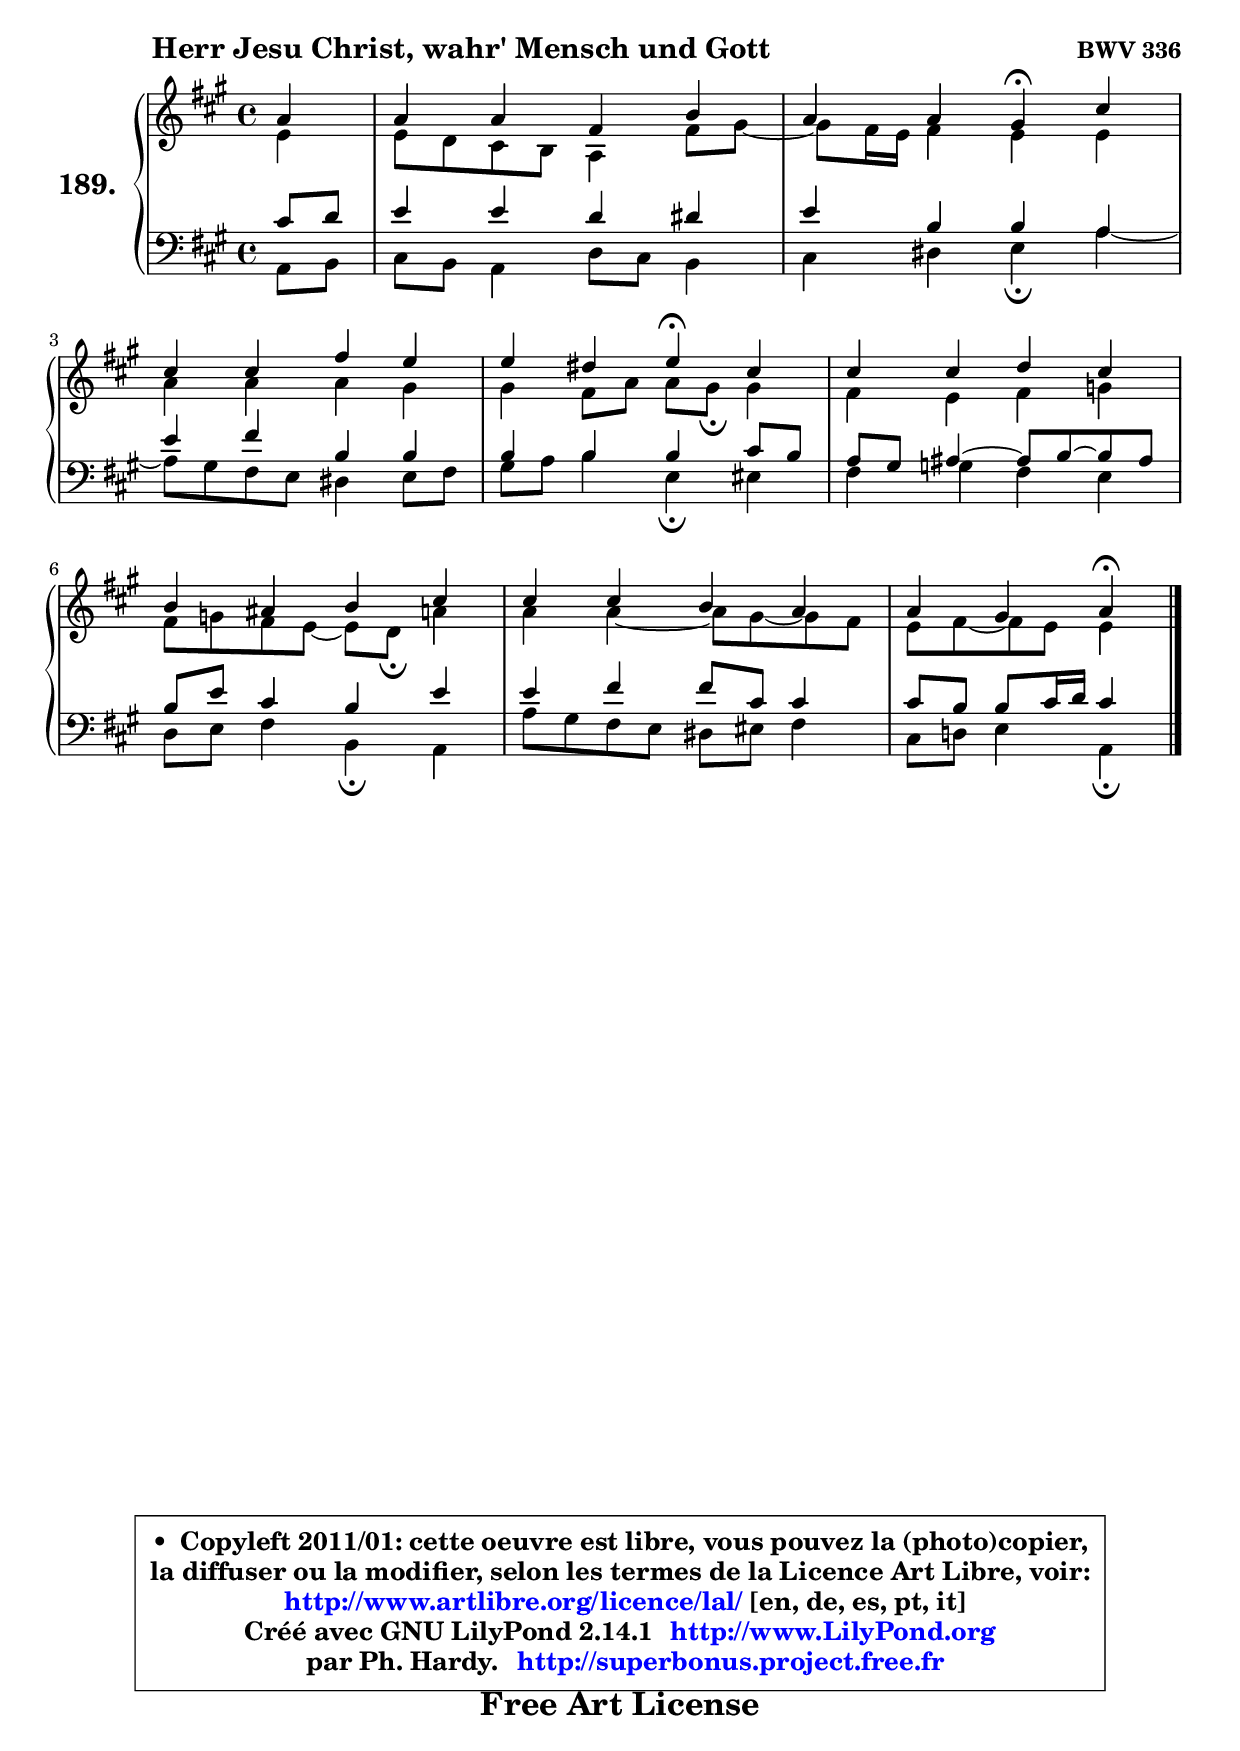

\version "2.14.1"

    \paper {
%	system-system-spacing #'padding = #0.1
%	score-system-spacing #'padding = #0.1
%	ragged-bottom = ##f
%	ragged-last-bottom = ##f
	}

    \header {
      opus = \markup { \bold "BWV 336" }
      piece = \markup { \hspace #9 \fontsize #2 \bold "Herr Jesu Christ, wahr' Mensch und Gott" }
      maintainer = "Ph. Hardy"
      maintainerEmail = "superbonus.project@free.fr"
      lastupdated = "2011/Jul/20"
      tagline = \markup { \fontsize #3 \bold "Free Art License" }
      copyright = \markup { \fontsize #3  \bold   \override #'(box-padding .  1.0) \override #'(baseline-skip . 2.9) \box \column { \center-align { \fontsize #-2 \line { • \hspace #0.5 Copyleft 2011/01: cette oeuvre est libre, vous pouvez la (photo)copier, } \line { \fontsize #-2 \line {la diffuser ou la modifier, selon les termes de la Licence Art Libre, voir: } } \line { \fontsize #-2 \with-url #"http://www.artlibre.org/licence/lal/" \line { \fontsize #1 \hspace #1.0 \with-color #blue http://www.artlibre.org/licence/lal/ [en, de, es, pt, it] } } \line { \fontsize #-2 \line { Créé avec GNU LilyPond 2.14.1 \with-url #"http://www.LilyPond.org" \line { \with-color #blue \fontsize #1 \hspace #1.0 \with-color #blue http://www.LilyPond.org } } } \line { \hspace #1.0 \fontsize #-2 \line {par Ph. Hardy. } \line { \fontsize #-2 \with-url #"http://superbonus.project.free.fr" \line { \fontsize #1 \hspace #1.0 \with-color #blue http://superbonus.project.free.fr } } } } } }

	  }

  guidemidi = {
       r4 |
        R1 |
        r2 \tempo 4 = 30 r4 \tempo 4 = 78 r4 |
        R1 |
        r2 \tempo 4 = 30 r4 \tempo 4 = 78 r4 |
        R1 |
        R1 |
        R1 |
        r4 r4 \tempo 4 = 30 r4 
	}

  upper = {
	\time 4/4
	\key a \major
	\clef treble
	\partial 4
	\voiceOne
	<< { 
	% SOPRANO
	\set Voice.midiInstrument = "acoustic grand"
	\relative c'' {
        a4 |
        a4 a fis b |
        a4 a gis\fermata cis |
\break
        cis4 cis fis e |
        e4 dis e\fermata cis |
        cis4 cis d cis |
\break
        b4 ais b cis |
        cis4 cis b a |
        a4 gis a4\fermata
        \bar "|."
	} % fin de relative
	}

	\context Voice="1" { \voiceTwo 
	% ALTO
	\set Voice.midiInstrument = "acoustic grand"
	\relative c' {
        e4 |
        e8 d cis b a4 fis'8 gis8 ~ |
	gis8 fis16 e fis4 e e |
        a4 a a gis |
        gis4 fis8 a a8 gis\fermata gis4 |
        fis4 e fis g |
        fis8 g fis e ~ e8 d\fermata a'4 |
        a4 a ~ a8 gis ~ gis fis |
        e8 fis ~ fis e e4
        \bar "|."
	} % fin de relative
	\oneVoice
	} >>
	}

    lower = {
	\time 4/4
	\key a \major
	\clef bass
	\partial 4
	\voiceOne
	<< { 
	% TENOR
	\set Voice.midiInstrument = "acoustic grand"
	\relative c' {
        cis8 d |
        e4 e d dis |
        e4 b b a |
        e'4 fis b, b |
        b4 b b cis8 b |
        a8 gis ais4 ~ ais8 b ~ b ais |
        b8 e cis4 b e |
        e4 fis fis8 cis cis4 |
        cis8 b b cis16 d cis4
        \bar "|."
	} % fin de relative
	}
	\context Voice="1" { \voiceTwo 
	% BASS
	\set Voice.midiInstrument = "acoustic grand"
	\relative c {
        a8 b |
        cis8 b a4 d8 cis b4 |
        cis4 dis e\fermata a4 ~ |
	a8 gis8 fis e dis4 e8 fis |
        gis8 a b4 e,\fermata eis |
        fis4 g fis e |
        d8 e fis4 b,\fermata a4 |
        a'8 gis fis e dis eis fis4 |
        cis8 d! e4 a,\fermata
        \bar "|."
	} % fin de relative
	\oneVoice
	} >>
	}


    \score { 

	\new PianoStaff <<
	\set PianoStaff.instrumentName = \markup { \bold \huge "189." }
	\new Staff = "upper" \upper
	\new Staff = "lower" \lower
	>>

    \layout {
%	ragged-last = ##f
	   }

         } % fin de score

  \score {
    \unfoldRepeats { << \guidemidi \upper \lower >> }
    \midi {
    \context {
     \Staff
      \remove "Staff_performer"
               }

     \context {
      \Voice
       \consists "Staff_performer"
                }

     \context { 
      \Score
      tempoWholesPerMinute = #(ly:make-moment 78 4)
		}
	    }
	}

